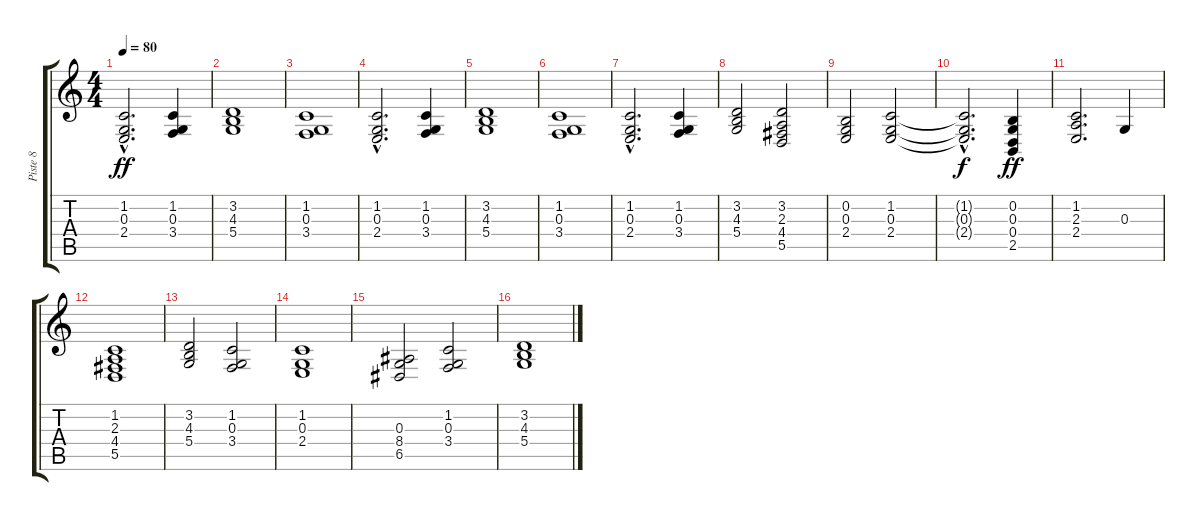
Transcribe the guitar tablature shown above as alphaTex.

\track ("Piste 8" "Piste 8") {instrument synthvoice}
\staff {score tabs}
\tuning (E4 B3 G3 D3 A2 E2) {hide}
\ts (4 4)
\tempo 80
\clef g2
\ks c
(1.2{hac} 0.3{hac} 2.4{hac}).2{d dy ff} (1.2 0.3 3.4).4 |
(3.2 4.3 5.4).1 |
(1.2 0.3 3.4).1 |
(1.2{hac} 0.3{hac} 2.4{hac}).2{d} (1.2 0.3 3.4).4 |
(3.2 4.3 5.4).1 |
(1.2 0.3 3.4).1 |
(1.2{hac} 0.3{hac} 2.4{hac}).2{d} (1.2 0.3 3.4).4 |
(3.2 4.3 5.4).2 (3.2 2.3 4.4 5.5).2 |
(0.2 0.3 2.4).2 (1.2 0.3 2.4).2 |
(1.2{hac t} 0.3{hac t} 2.4{hac t}).2{d dy f} (0.2 0.3 0.4 2.5).4{dy ff} |
(1.2 2.3 2.4).2{d} 0.3.4 |
(1.2 2.3 4.4 5.5).1 |
(3.2 4.3 5.4).2 (1.2 0.3 3.4).2 |
(1.2 0.3 2.4).1 |
(0.3 8.4 6.5).2 (1.2 0.3 3.4).2 |
(3.2 4.3 5.4).1
